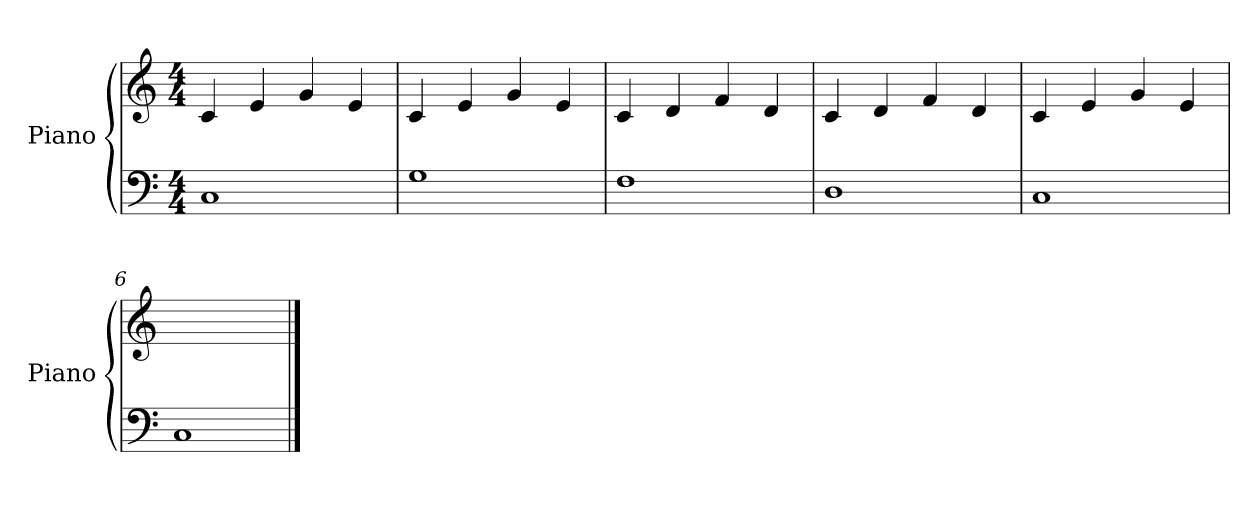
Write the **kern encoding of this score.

**kern	**kern
*part1	*part1
*staff2	*staff1
*I"Piano	*
*I'Piano	*
*clefF4	*clefG2
*M4/4	*M4/4
=1	=1
1C	4c/
.	4e/
.	4g/
.	4e/
=2	=2
1G	4c/
.	4e/
.	4g/
.	4e/
=3	=3
1F	4c/
.	4d/
.	4f/
.	4d/
=4	=4
1D	4c/
.	4d/
.	4f/
.	4d/
=5	=5
1C	4c/
.	4e/
.	4g/
.	4e/
=6	=6
1C	1ryy
==	==
*-	*-
